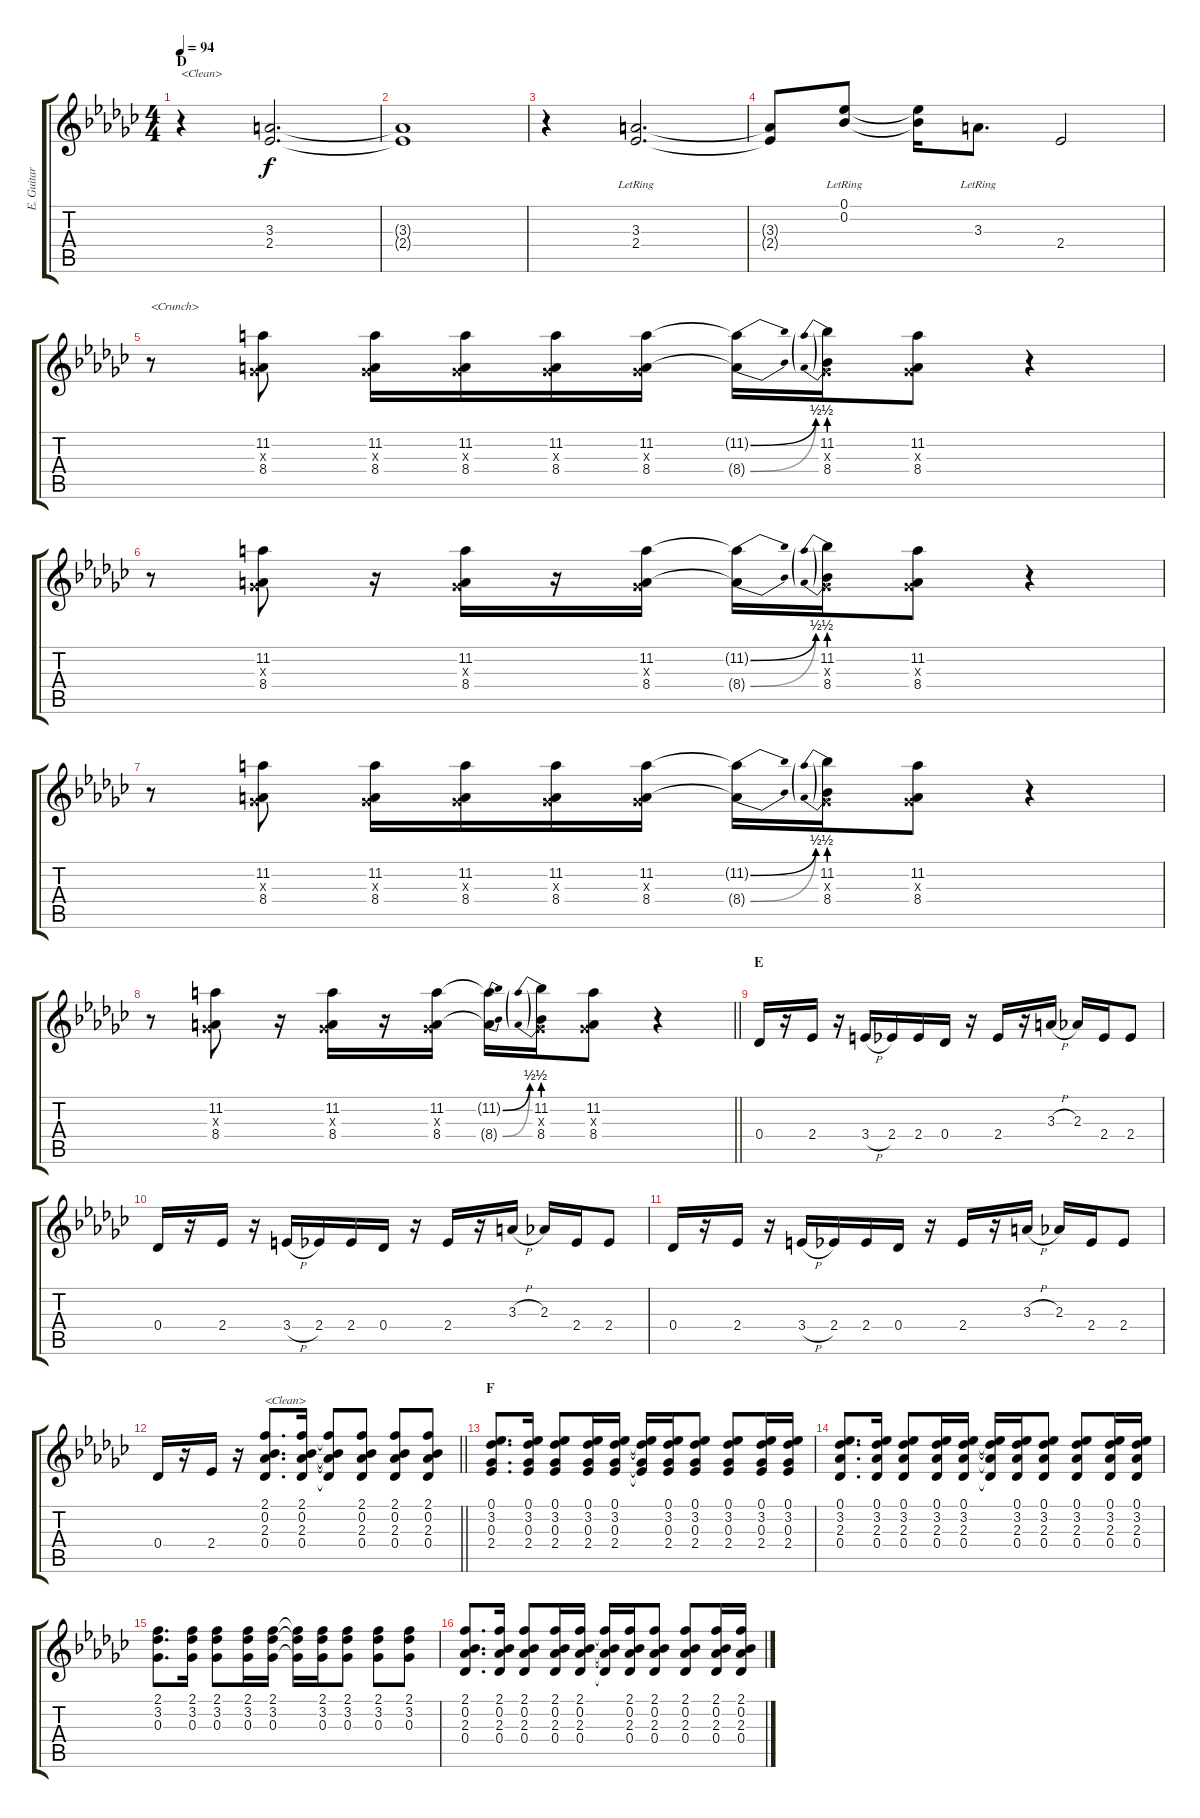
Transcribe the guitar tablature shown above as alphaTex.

\track ("E. Guitar I" "E. Guitar ") {instrument overdrivenguitar}
\staff {score tabs}
\tuning (Eb4 Bb3 Gb3 Db3 Ab2 Db2) {hide}
\ts (4 4)
\section ("" "D")
\tempo 94
\clef g2
\ks gb
r.4{txt "<Clean>" dy f instrument electricguitarclean} (3.3 2.4).2{d} |
(3.3{t} 2.4{t}).1 |
r.4 (3.3{lr} 2.4{lr}).2{d} |
(3.3{t} 2.4{t}).8 (0.1{lr} 0.2{lr}).8 (0.1{t} 0.2{t}).16 3.3{lr}.8{d} 2.4.2 |
r.8{txt "<Crunch>" instrument overdrivenguitar} (11.2 0.3{x} 8.4).8 (11.2 0.3{x} 8.4).16 (11.2 0.3{x} 8.4).16 (11.2 0.3{x} 8.4).16 (11.2 0.3{x} 8.4).16 (11.2{be (bend 0 0 60 2) t} 8.4{be (bend 0 0 60 2) t}).16 (11.2{be (prebend 0 2 60 2)} 0.3{x} 8.4{be (prebend 0 2 60 2)}).16 (11.2 0.3{x} 8.4).8 r.4 |
r.8 (11.2 0.3{x} 8.4).8 r.16 (11.2 0.3{x} 8.4).16 r.16 (11.2 0.3{x} 8.4).16 (11.2{be (bend 0 0 60 2) t} 8.4{be (bend 0 0 60 2) t}).16 (11.2{be (prebend 0 2 60 2)} 0.3{x} 8.4{be (prebend 0 2 60 2)}).16 (11.2 0.3{x} 8.4).8 r.4 |
r.8 (11.2 0.3{x} 8.4).8 (11.2 0.3{x} 8.4).16 (11.2 0.3{x} 8.4).16 (11.2 0.3{x} 8.4).16 (11.2 0.3{x} 8.4).16 (11.2{be (bend 0 0 60 2) t} 8.4{be (bend 0 0 60 2) t}).16 (11.2{be (prebend 0 2 60 2)} 0.3{x} 8.4{be (prebend 0 2 60 2)}).16 (11.2 0.3{x} 8.4).8 r.4 |
\barLineRight lightlight
r.8 (11.2 0.3{x} 8.4).8 r.16 (11.2 0.3{x} 8.4).16 r.16 (11.2 0.3{x} 8.4).16 (11.2{be (bend 0 0 60 2) t} 8.4{be (bend 0 0 60 2) t}).16 (11.2{be (prebend 0 2 60 2)} 0.3{x} 8.4{be (prebend 0 2 60 2)}).16 (11.2 0.3{x} 8.4).8 r.4 |
\section ("" "E")
0.4.16 r.16 2.4.16 r.16 3.4{h}.16 2.4.16 2.4.16 0.4.16 r.16 2.4.16 r.16 3.3{h}.16 2.3.16 2.4.16 2.4.8 |
0.4.16 r.16 2.4.16 r.16 3.4{h}.16 2.4.16 2.4.16 0.4.16 r.16 2.4.16 r.16 3.3{h}.16 2.3.16 2.4.16 2.4.8 |
0.4.16 r.16 2.4.16 r.16 3.4{h}.16 2.4.16 2.4.16 0.4.16 r.16 2.4.16 r.16 3.3{h}.16 2.3.16 2.4.16 2.4.8 |
\barLineRight lightlight
0.4.16 r.16 2.4.16 r.16 (2.1 0.2 2.3 0.4).8{d txt "<Clean>" instrument electricguitarclean} (2.1 0.2 2.3 0.4).16 (2.1{t} 0.2{t} 2.3{t} 0.4{t}).8 (2.1 0.2 2.3 0.4).8 (2.1 0.2 2.3 0.4).8 (2.1 0.2 2.3 0.4).8 |
\section ("" "F")
(0.1 3.2 0.3 2.4).8{d} (0.1 3.2 0.3 2.4).16 (0.1 3.2 0.3 2.4).8 (0.1 3.2 0.3 2.4).16 (0.1 3.2 0.3 2.4).16 (0.1{t} 3.2{t} 0.3{t} 2.4{t}).16 (0.1 3.2 0.3 2.4).16 (0.1 3.2 0.3 2.4).8 (0.1 3.2 0.3 2.4).8 (0.1 3.2 0.3 2.4).16 (0.1 3.2 0.3 2.4).16 |
(0.1 3.2 2.3 0.4).8{d} (0.1 3.2 2.3 0.4).16 (0.1 3.2 2.3 0.4).8 (0.1 3.2 2.3 0.4).16 (0.1 3.2 2.3 0.4).16 (0.1{t} 3.2{t} 2.3{t} 0.4{t}).16 (0.1 3.2 2.3 0.4).16 (0.1 3.2 2.3 0.4).8 (0.1 3.2 2.3 0.4).8 (0.1 3.2 2.3 0.4).16 (0.1 3.2 2.3 0.4).16 |
(2.1 3.2 0.3).8{d} (2.1 3.2 0.3).16 (2.1 3.2 0.3).8 (2.1 3.2 0.3).16 (2.1 3.2 0.3).16 (2.1{t} 3.2{t} 0.3{t}).16 (2.1 3.2 0.3).16 (2.1 3.2 0.3).8 (2.1 3.2 0.3).8 (2.1 3.2 0.3).8 |
(2.1 0.2 2.3 0.4).8{d} (2.1 0.2 2.3 0.4).16 (2.1 0.2 2.3 0.4).8 (2.1 0.2 2.3 0.4).16 (2.1 0.2 2.3 0.4).16 (2.1{t} 0.2{t} 2.3{t} 0.4{t}).16 (2.1 0.2 2.3 0.4).16 (2.1 0.2 2.3 0.4).8 (2.1 0.2 2.3 0.4).8 (2.1 0.2 2.3 0.4).16 (2.1 0.2 2.3 0.4).16
